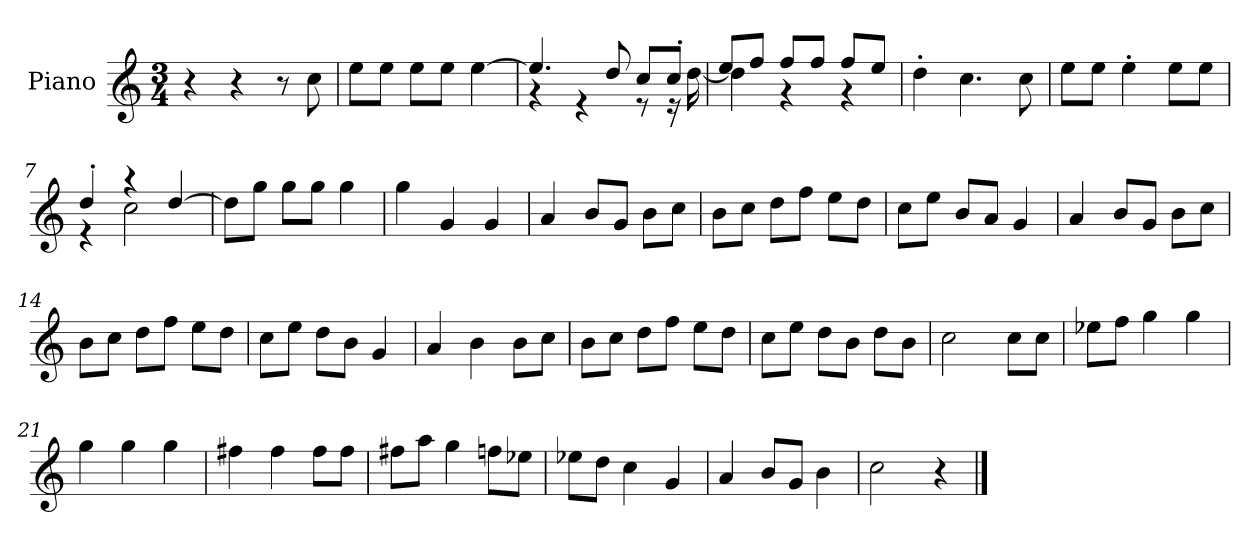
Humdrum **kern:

**kern
*part1
*staff1
*I"Piano
*I'P-no
*clefG2
*k[]
*M3/4
*MM179
=1
4r
4r
8r
8cc\
=2
8ee\L
8ee\J
8ee\L
8ee\J
[4ee\
=3
*^
4.ee/]	4r
.	4r
8dd/	.
8cc/L	8r
8cc'/J	16r
.	[16dd\
=4	=4
8ee/L	4dd\]
8ff/J	.
8ff/L	4r
8ff/J	.
8ff/L	4r
8ee/J	.
*v	*v
=5
4dd'\
4.cc\
8cc\
=6
8ee\L
8ee\J
4ee'\
8ee\L
8ee\J
=7
*^
4dd'/	4r
4r	2cc\
[4dd/	.
*v	*v
!!LO:LB:g=z
=8
8dd\L]
8gg\J
8gg\L
8gg\J
4gg\
=9
4gg\
4g/
4g/
=10
4a/
8b/L
8g/J
8b\L
8cc\J
=11
8b\L
8cc\J
8dd\L
8ff\J
8ee\L
8dd\J
=12
8cc\L
8ee\J
8b/L
8a/J
4g/
=13
4a/
8b/L
8g/J
8b\L
8cc\J
=14
8b\L
8cc\J
8dd\L
8ff\J
8ee\L
8dd\J
=15
8cc\L
8ee\J
8dd\L
8b\J
4g/
!!LO:LB:g=z
=16
4a/
4b\
8b\L
8cc\J
=17
8b\L
8cc\J
8dd\L
8ff\J
8ee\L
8dd\J
=18
8cc\L
8ee\J
8dd\L
8b\J
8dd\L
8b\J
=19
2cc\
8cc\L
8cc\J
=20
8ee-X\L
8ff\J
4gg\
4gg\
=21
4gg\
4gg\
4gg\
=22
4ff#X\
4ff#\
8ff#\L
8ff#\J
=23
8ff#X\L
8aa\J
4gg\
8ffn\L
8ee-X\J
!!LO:LB:g=z
=24
8ee-X\L
8dd\J
4cc\
4g/
=25
4a/
8b/L
8g/J
4b\
=26
2cc\
4r
==
*-
